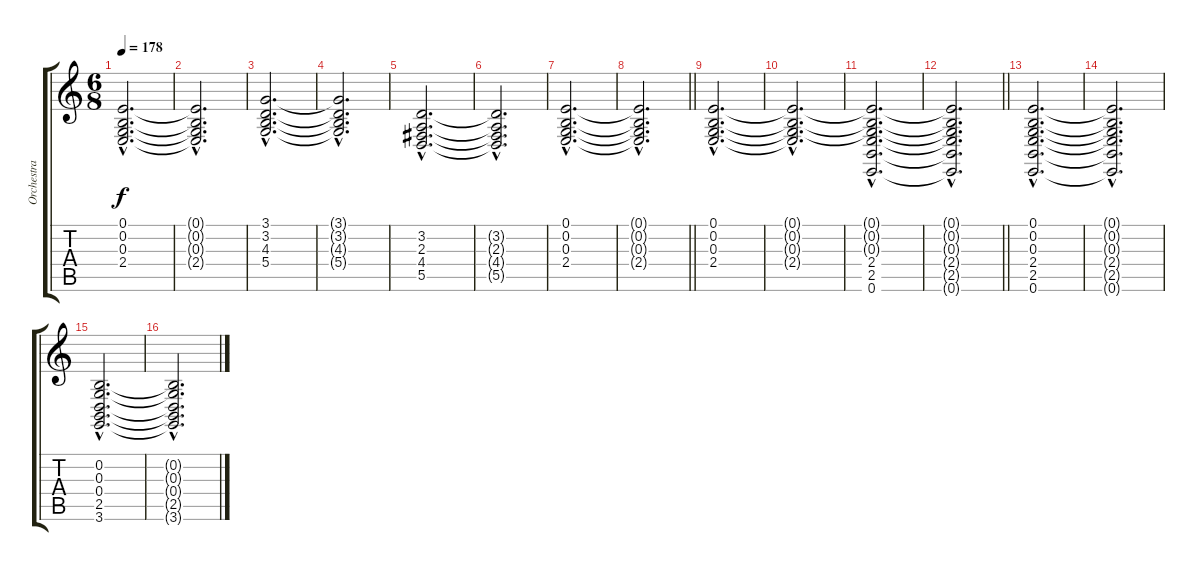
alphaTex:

\track ("Orchestra" "Orchestra") {instrument stringensemble1}
\staff {score tabs}
\tuning (E4 B3 G3 D3 A2 E2) {hide}
\ts (6 8)
\section ("" "")
\tempo 178
\clef g2
\ks c
(0.1{hac} 0.2{hac} 0.3{hac} 2.4{hac}).2{d dy f} |
(0.1{hac t} 0.2{hac t} 0.3{hac t} 2.4{hac t}).2{d} |
(3.1{hac} 3.2{hac} 4.3{hac} 5.4{hac}).2{d} |
(3.1{hac t} 3.2{hac t} 4.3{hac t} 5.4{hac t}).2{d} |
(3.2{hac} 2.3{hac} 4.4{hac} 5.5{hac}).2{d} |
(3.2{hac t} 2.3{hac t} 4.4{hac t} 5.5{hac t}).2{d} |
(0.1{hac} 0.2{hac} 0.3{hac} 2.4{hac}).2{d} |
\barLineRight lightlight
(0.1{hac t} 0.2{hac t} 0.3{hac t} 2.4{hac t}).2{d} |
\section ("" "")
(0.1{hac} 0.2{hac} 0.3{hac} 2.4{hac}).2{d} |
(0.1{hac t} 0.2{hac t} 0.3{hac t} 2.4{hac t}).2{d} |
(0.1{hac t} 0.2{hac t} 0.3{hac t} 2.4{hac} 2.5{hac} 0.6{hac}).2{d} |
\barLineRight lightlight
(0.1{hac t} 0.2{hac t} 0.3{hac t} 2.4{hac t} 2.5{hac t} 0.6{hac t}).2{d} |
\section ("" "")
(0.1{hac} 0.2{hac} 0.3{hac} 2.4{hac} 2.5{hac} 0.6{hac}).2{d} |
(0.1{hac t} 0.2{hac t} 0.3{hac t} 2.4{hac t} 2.5{hac t} 0.6{hac t}).2{d} |
(0.2{hac} 0.3{hac} 0.4{hac} 2.5{hac} 3.6{hac}).2{d} |
(0.2{hac t} 0.3{hac t} 0.4{hac t} 2.5{hac t} 3.6{hac t}).2{d}
